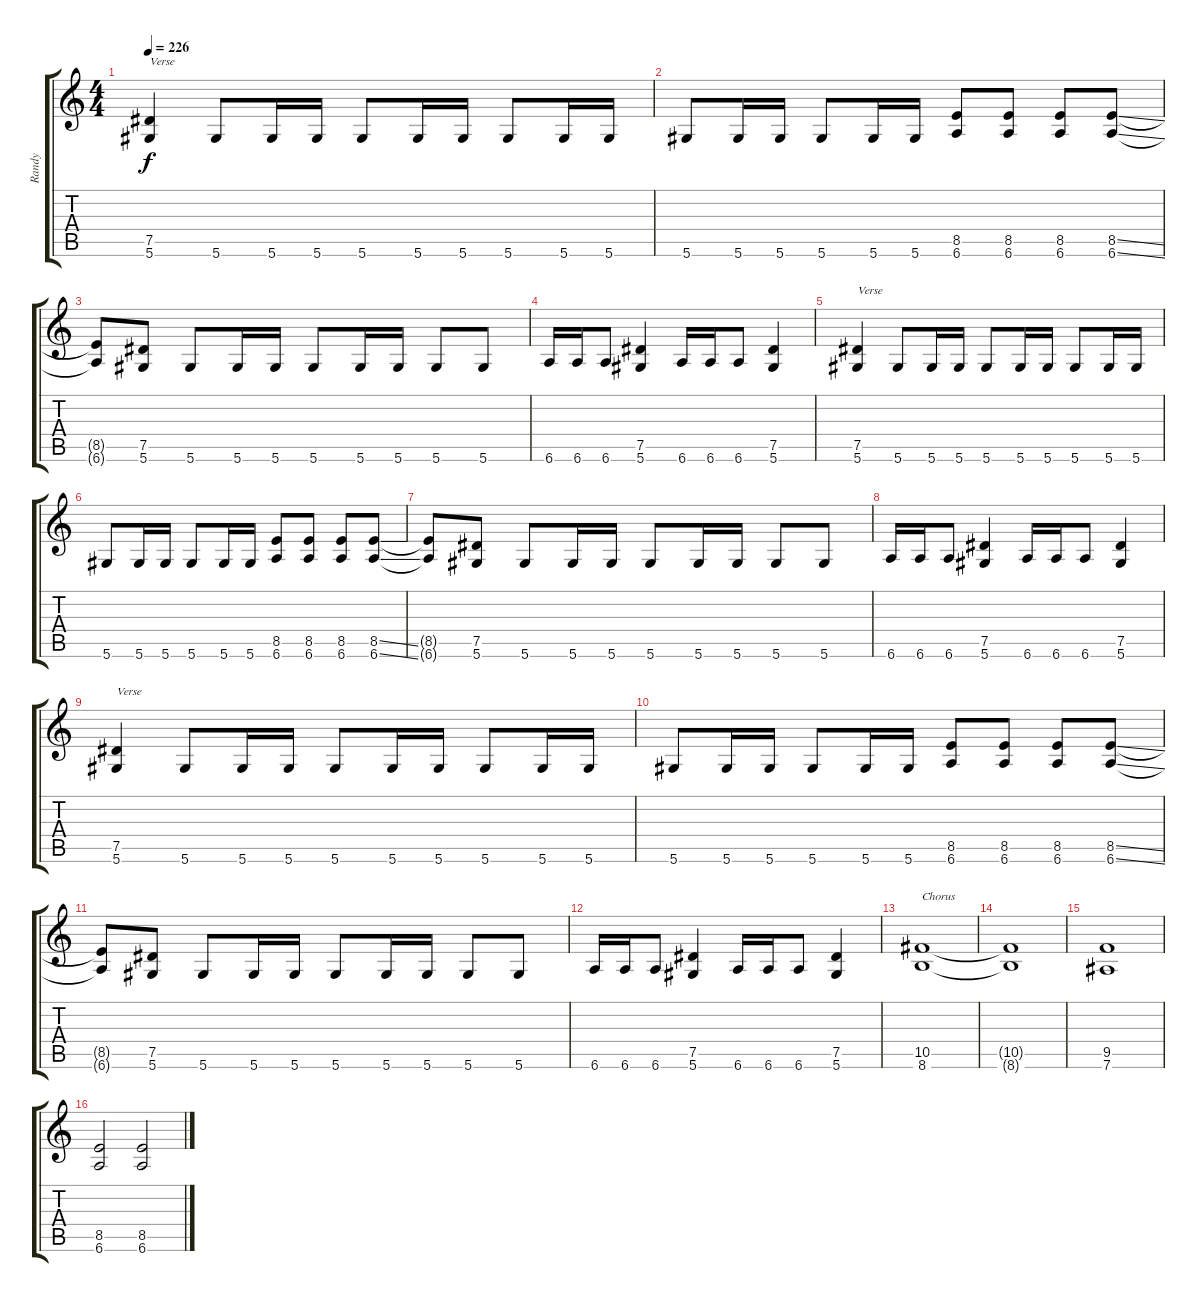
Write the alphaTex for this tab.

\track ("Randy" "Randy") {instrument distortionguitar}
\staff {score tabs}
\tuning (Eb4 Bb3 Gb3 Db3 Ab2 Eb2) {hide}
\ts (4 4)
\tempo 226
\clef g2
\ks c
(7.5 5.6).4{txt "Verse" dy f} 5.6.8 5.6.16 5.6.16 5.6.8 5.6.16 5.6.16 5.6.8 5.6.16 5.6.16 |
5.6.8 5.6.16 5.6.16 5.6.8 5.6.16 5.6.16 (8.5 6.6).8 (8.5 6.6).8 (8.5 6.6).8 (8.5{ss} 6.6{ss}).8 |
(8.5{t} 6.6{t}).8 (7.5 5.6).8 5.6.8 5.6.16 5.6.16 5.6.8 5.6.16 5.6.16 5.6.8 5.6.8 |
6.6.16 6.6.16 6.6.8 (7.5 5.6).4 6.6.16 6.6.16 6.6.8 (7.5 5.6).4 |
(7.5 5.6).4{txt "Verse"} 5.6.8 5.6.16 5.6.16 5.6.8 5.6.16 5.6.16 5.6.8 5.6.16 5.6.16 |
5.6.8 5.6.16 5.6.16 5.6.8 5.6.16 5.6.16 (8.5 6.6).8 (8.5 6.6).8 (8.5 6.6).8 (8.5{ss} 6.6{ss}).8 |
(8.5{t} 6.6{t}).8 (7.5 5.6).8 5.6.8 5.6.16 5.6.16 5.6.8 5.6.16 5.6.16 5.6.8 5.6.8 |
6.6.16 6.6.16 6.6.8 (7.5 5.6).4 6.6.16 6.6.16 6.6.8 (7.5 5.6).4 |
(7.5 5.6).4{txt "Verse"} 5.6.8 5.6.16 5.6.16 5.6.8 5.6.16 5.6.16 5.6.8 5.6.16 5.6.16 |
5.6.8 5.6.16 5.6.16 5.6.8 5.6.16 5.6.16 (8.5 6.6).8 (8.5 6.6).8 (8.5 6.6).8 (8.5{ss} 6.6{ss}).8 |
(8.5{t} 6.6{t}).8 (7.5 5.6).8 5.6.8 5.6.16 5.6.16 5.6.8 5.6.16 5.6.16 5.6.8 5.6.8 |
6.6.16 6.6.16 6.6.8 (7.5 5.6).4 6.6.16 6.6.16 6.6.8 (7.5 5.6).4 |
(10.5 8.6).1{txt "Chorus"} |
(10.5{t} 8.6{t}).1 |
(9.5 7.6).1 |
(8.5 6.6).2 (8.5 6.6).2
